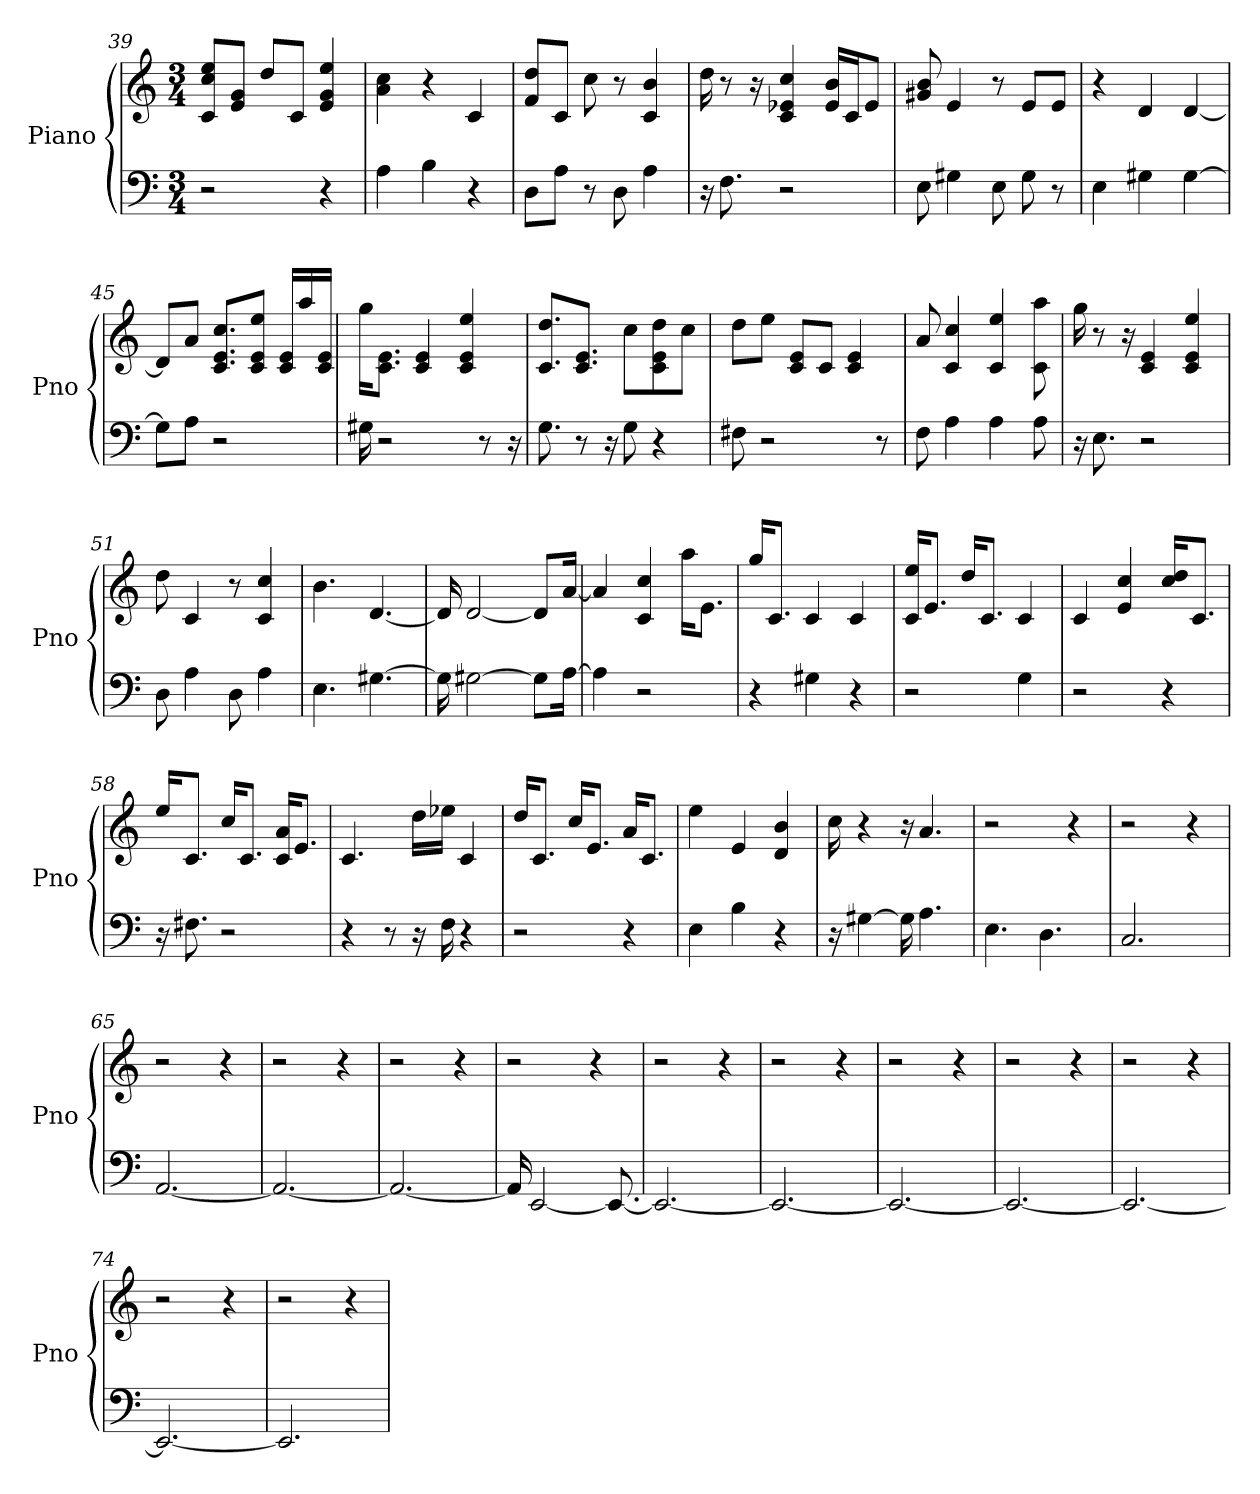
**kern	**kern
*part1	*part1
*staff2	*staff1
*I"Piano	*
*I'Pno	*
*clefF4	*clefG2
*k[]	*k[]
*C:	*C:
*M3/4	*M3/4
=39	=39
2r	8c/ 8ee/ 8cc/L
.	8g/ 8e/J
.	8dd/L
.	8c/J
4r	4g 4ee 4e
=40	=40
4A	4a 4cc
4B	4r
4r	4c
=41	=41
8D\L	8f/ 8dd/L
8A\J	8c/J
8r	8cc
8D	8r
4A	4b 4c
=42	=42
16r	16dd
8.F	8r
.	16r
2r	4cc 4c 4e-
.	16b/ 16e-/LL
.	16c/J
.	8e-/J
=43	=43
8E	8b 8g#
4G#	4e
8E	8r
8G#	8e/L
8r	8e/J
=44	=44
4E	4r
4G#	4d
[4G#	[4d
=45	=45
8G#\L]	8d/L]
8A\J	8a/J
2r	8.cc/ 8.e/ 8.c/L
.	8e/ 8ee/ 8c/J
.	16e/ 16c/LL
.	16aa/
.	16c/ 16e/JJ
=46	=46
16G#	16gg\KL
2r	8.c\ 8.e\J
.	4e 4c
.	4ee 4e 4c
8r	.
16r	.
=47	=47
8.G	8.dd/ 8.c/L
8r	8.c/ 8.e/J
16r	.
8G	8cc\L
4r	8dd\ 8c\ 8e\
.	8cc\J
=48	=48
8F#	8dd\L
2r	8ee\J
.	8e/ 8c/L
.	8c/J
.	4c 4e
8r	.
=49	=49
8F	8a
4A	4cc 4c
4A	4c 4ee
8A	8aa 8c
=50	=50
16r	16gg
8.E	8r
.	16r
2r	4c 4e
.	4c 4ee 4e
=51	=51
8D	8dd
4A	4c
8D	8r
4A	4cc 4c
=52	=52
4.E	4.b
[4.G#	[4.d
=53	=53
16G#]	16d]
[2G#	[2d
8G#\L]	8d/L]
[16A\Jk	[16a/Jk
=54	=54
4A]	4a]
2r	4cc 4c
.	16aa\KL
.	8.e\J
=55	=55
4r	16gg/KL
.	8.c/J
4G#	4c
4r	4c
=56	=56
2r	16ee/ 16c/KL
.	8.e/J
.	16dd/KL
.	8.c/J
4G	4c
=57	=57
2r	4c
.	4e 4cc
4r	16dd/ 16cc/KL
.	8.c/J
=58	=58
16r	16ee/KL
8.F#	8.c/J
2r	16cc/KL
.	8.c/J
.	16c/ 16a/KL
.	8.e/J
=59	=59
4r	4.c
8r	.
16r	16dd\LL
16F	16ee-\JJ
4r	4c
=60	=60
2r	16dd/KL
.	8.c/J
.	16cc/KL
.	8.e/J
4r	16a/KL
.	8.c/J
=61	=61
4E	4ee
4B	4e
4r	4b 4d
=62	=62
16r	16cc
[4G#	4r
16G#]	16r
4.A	4.a
=63	=63
4.E	2r
4.D	.
.	4r
=64	=64
2.C	2r
.	4r
=65	=65
[2.AA	2r
.	4r
=66	=66
2.AA_	2r
.	4r
=67	=67
2.AA_	2r
.	4r
=68	=68
16AA]	2r
[2EE	.
.	4r
8.EE_	.
=69	=69
2.EE_	2r
.	4r
=70	=70
2.EE_	2r
.	4r
=71	=71
2.EE_	2r
.	4r
=72	=72
2.EE_	2r
.	4r
=73	=73
2.EE_	2r
.	4r
=74	=74
2.EE_	2r
.	4r
=75	=75
2.EE]	2r
.	4r
=	=
*-	*-
